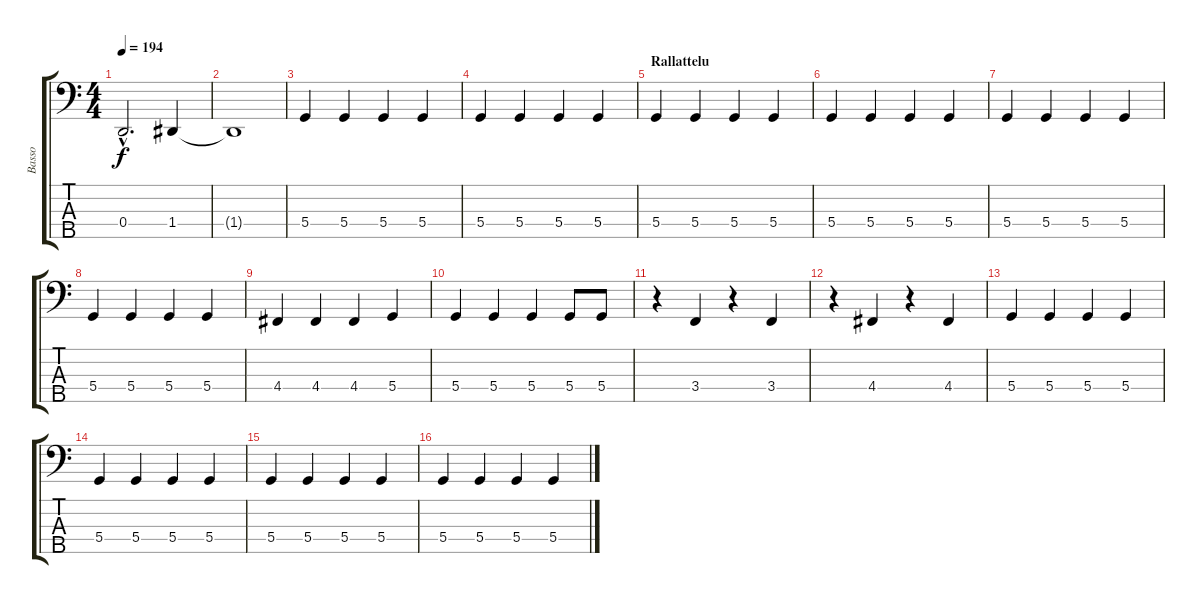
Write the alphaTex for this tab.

\track ("Basso" "Basso") {instrument electricbasspick}
\staff {score tabs}
\tuning (G2 D2 A1 D1 A0) {hide}
\ts (4 4)
\tempo 194
\clef f4
\ks c
0.4{hac}.2{d dy f} 1.4.4 |
1.4{t}.1 |
5.4.4 5.4.4 5.4.4 5.4.4 |
5.4.4 5.4.4 5.4.4 5.4.4 |
\section ("" "Rallattelu")
5.4.4 5.4.4 5.4.4 5.4.4 |
5.4.4 5.4.4 5.4.4 5.4.4 |
5.4.4 5.4.4 5.4.4 5.4.4 |
5.4.4 5.4.4 5.4.4 5.4.4 |
4.4.4 4.4.4 4.4.4 5.4.4 |
5.4.4 5.4.4 5.4.4 5.4.8 5.4.8 |
r.4 3.4.4 r.4 3.4.4 |
r.4 4.4.4 r.4 4.4.4 |
5.4.4 5.4.4 5.4.4 5.4.4 |
5.4.4 5.4.4 5.4.4 5.4.4 |
5.4.4 5.4.4 5.4.4 5.4.4 |
5.4.4 5.4.4 5.4.4 5.4.4
